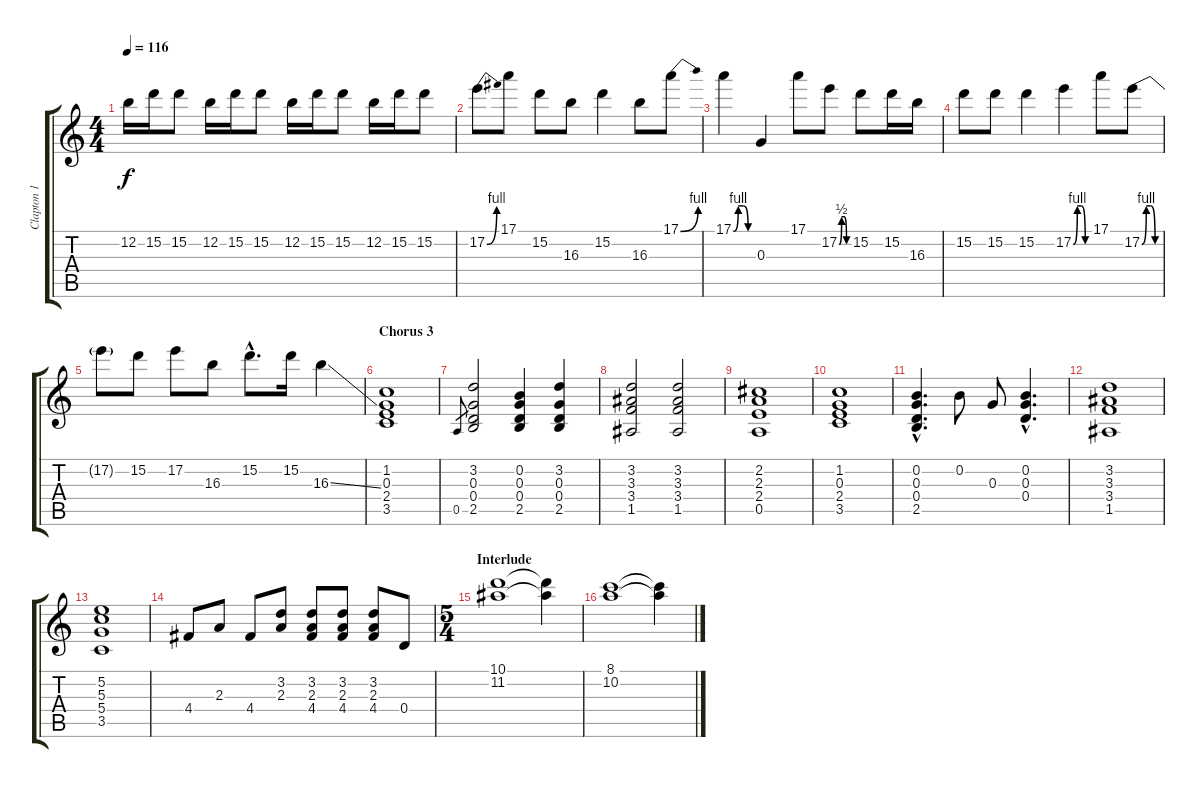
\track ("Clapton 1" "Clapton 1") {instrument overdrivenguitar}
\staff {score tabs}
\tuning (E4 B3 G3 D3 A2 E2) {hide}
\ts (4 4)
\tempo 116
\clef g2
\ks c
12.2.16{dy f} 15.2.16 15.2.8 12.2.16 15.2.16 15.2.8 12.2.16 15.2.16 15.2.8 12.2.16 15.2.16 15.2.8 |
17.2{be (bend 0 0 60 4)}.8 17.1.8 15.2.8 16.3.8 15.2.4 16.3.8 17.1{be (bend 0 0 60 4)}.8 |
17.1{be (custom 0 0 15 4 30 4 45 0 60 0)}.4 0.3.4 17.1.8 17.2{be (custom 0 0 15 2 30 2 45 0 60 0)}.8 15.2.8 15.2.16 16.3.16 |
15.2.8 15.2.8 15.2.4 17.2{be (custom 0 0 15 4 30 4 45 0 60 0)}.4 17.1.8 17.2{be (custom 0 0 15 4 30 4 45 0 60 0)}.8 |
17.2{t}.8 15.2.8 17.2.8 16.3.8 15.2{hac}.8{d} 15.2.16 16.3{ss}.4 |
\section ("" "Chorus 3")
(1.2 0.3 2.4 3.5).1 |
0.5.8{gr} (3.2 0.3 0.4 2.5).2 (0.2 0.3 0.4 2.5).4 (3.2 0.3 0.4 2.5).4 |
(3.2 3.3 3.4 1.5).2 (3.2 3.3 3.4 1.5).2 |
(2.2 2.3 2.4 0.5).1 |
(1.2 0.3 2.4 3.5).1 |
(0.2{hac} 0.3{hac} 0.4{hac} 2.5{hac}).4{d} 0.2.8 0.3.8 (0.2{hac} 0.3{hac} 0.4{hac}).4{d} |
(3.2 3.3 3.4 1.5).1 |
(5.2 5.3 5.4 3.5).1 |
4.4.8 2.3.8 4.4.8 (3.2 2.3).8 (3.2 2.3 4.4).8 (3.2 2.3 4.4).8 (3.2 2.3 4.4).8 0.4.8 |
\ts (5 4)
\section ("" "Interlude")
(10.1 11.2).1 (10.1{t} 11.2{t}).4 |
(8.1 10.2).1 (8.1{t} 10.2{t}).4
